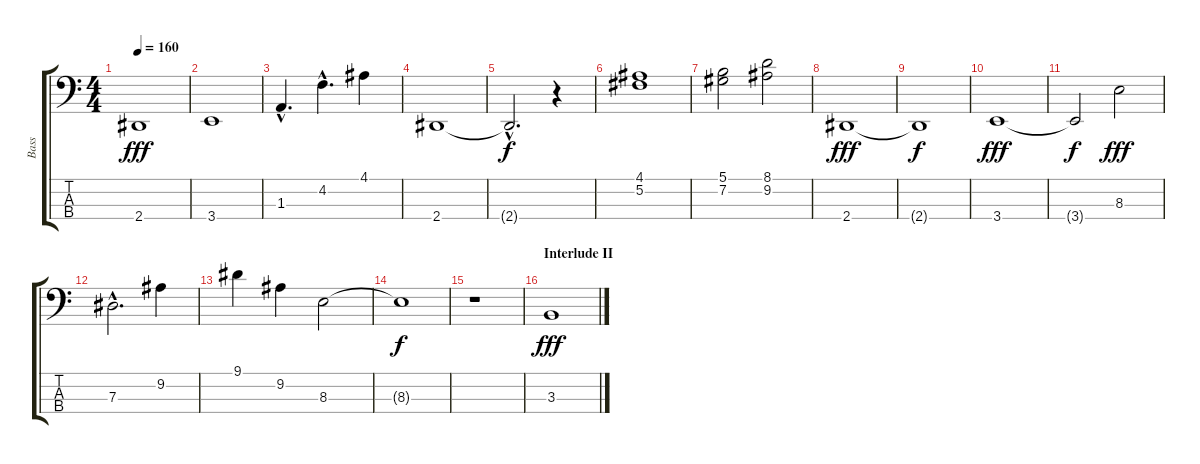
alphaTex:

\track ("Bass" "Bass") {instrument electricbasspick}
\staff {score tabs}
\tuning (Gb2 Db2 Ab1 Db1) {hide}
\ts (4 4)
\tempo 160
\clef f4
\ks c
2.4.1{dy fff} |
3.4.1 |
1.3{hac}.4{d} 4.2{hac}.4{d} 4.1.4 |
2.4.1 |
2.4{hac t}.2{d dy f} r.4 |
(4.1 5.2).1 |
(5.1 7.2).2 (8.1 9.2).2 |
2.4.1{dy fff} |
2.4{t}.1{dy f} |
3.4.1{dy fff} |
3.4{t}.2{dy f} 8.3.2{dy fff} |
7.3{hac}.2{d} 9.2.4 |
9.1.4 9.2.4 8.3.2 |
8.3{t}.1{dy f} |
r.1 |
\section ("" "Interlude II")
3.3.1{dy fff}
